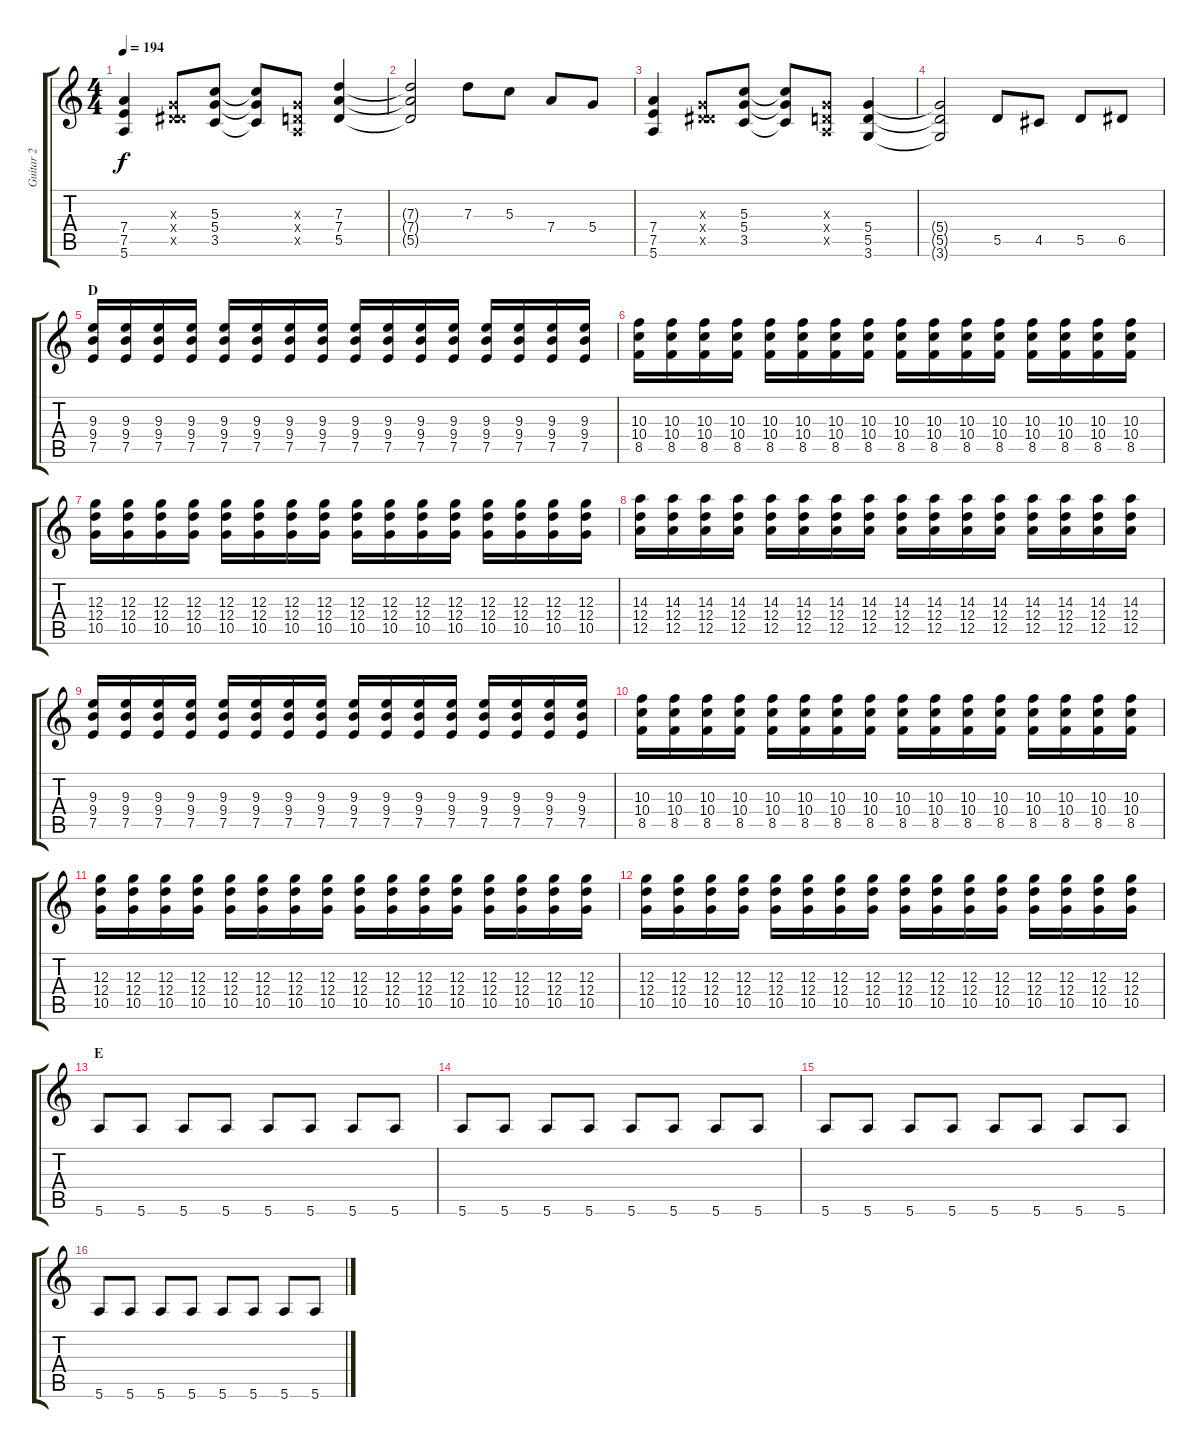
\track ("Guitar 2" "Guitar 2") {instrument distortionguitar}
\staff {score tabs}
\tuning (E4 B3 G3 D3 A2 E2) {hide}
\ts (4 4)
\tempo 194
\clef g2
\ks c
(7.4 7.5 5.6).4{dy f} (0.3{x} 0.4{x} 6.5{x}).8 (5.3 5.4 3.5).8 (5.3{t} 5.4{t} 3.5{t}).8 (0.3{x} 0.4{x} 0.5{x}).8 (7.3 7.4 5.5).4 |
(7.3{t} 7.4{t} 5.5{t}).2 7.3.8 5.3.8 7.4.8 5.4.8 |
(7.4 7.5 5.6).4 (0.3{x} 0.4{x} 6.5{x}).8 (5.3 5.4 3.5).8 (5.3{t} 5.4{t} 3.5{t}).8 (0.3{x} 0.4{x} 0.5{x}).8 (5.4 5.5 3.6).4 |
(5.4{t} 5.5{t} 3.6{t}).2 5.5.8 4.5.8 5.5.8 6.5.8 |
\section ("" "D")
(9.3 9.4 7.5).16 (9.3 9.4 7.5).16 (9.3 9.4 7.5).16 (9.3 9.4 7.5).16 (9.3 9.4 7.5).16 (9.3 9.4 7.5).16 (9.3 9.4 7.5).16 (9.3 9.4 7.5).16 (9.3 9.4 7.5).16 (9.3 9.4 7.5).16 (9.3 9.4 7.5).16 (9.3 9.4 7.5).16 (9.3 9.4 7.5).16 (9.3 9.4 7.5).16 (9.3 9.4 7.5).16 (9.3 9.4 7.5).16 |
(10.3 10.4 8.5).16 (10.3 10.4 8.5).16 (10.3 10.4 8.5).16 (10.3 10.4 8.5).16 (10.3 10.4 8.5).16 (10.3 10.4 8.5).16 (10.3 10.4 8.5).16 (10.3 10.4 8.5).16 (10.3 10.4 8.5).16 (10.3 10.4 8.5).16 (10.3 10.4 8.5).16 (10.3 10.4 8.5).16 (10.3 10.4 8.5).16 (10.3 10.4 8.5).16 (10.3 10.4 8.5).16 (10.3 10.4 8.5).16 |
(12.3 12.4 10.5).16 (12.3 12.4 10.5).16 (12.3 12.4 10.5).16 (12.3 12.4 10.5).16 (12.3 12.4 10.5).16 (12.3 12.4 10.5).16 (12.3 12.4 10.5).16 (12.3 12.4 10.5).16 (12.3 12.4 10.5).16 (12.3 12.4 10.5).16 (12.3 12.4 10.5).16 (12.3 12.4 10.5).16 (12.3 12.4 10.5).16 (12.3 12.4 10.5).16 (12.3 12.4 10.5).16 (12.3 12.4 10.5).16 |
(14.3 12.4 12.5).16 (14.3 12.4 12.5).16 (14.3 12.4 12.5).16 (14.3 12.4 12.5).16 (14.3 12.4 12.5).16 (14.3 12.4 12.5).16 (14.3 12.4 12.5).16 (14.3 12.4 12.5).16 (14.3 12.4 12.5).16 (14.3 12.4 12.5).16 (14.3 12.4 12.5).16 (14.3 12.4 12.5).16 (14.3 12.4 12.5).16 (14.3 12.4 12.5).16 (14.3 12.4 12.5).16 (14.3 12.4 12.5).16 |
(9.3 9.4 7.5).16 (9.3 9.4 7.5).16 (9.3 9.4 7.5).16 (9.3 9.4 7.5).16 (9.3 9.4 7.5).16 (9.3 9.4 7.5).16 (9.3 9.4 7.5).16 (9.3 9.4 7.5).16 (9.3 9.4 7.5).16 (9.3 9.4 7.5).16 (9.3 9.4 7.5).16 (9.3 9.4 7.5).16 (9.3 9.4 7.5).16 (9.3 9.4 7.5).16 (9.3 9.4 7.5).16 (9.3 9.4 7.5).16 |
(10.3 10.4 8.5).16 (10.3 10.4 8.5).16 (10.3 10.4 8.5).16 (10.3 10.4 8.5).16 (10.3 10.4 8.5).16 (10.3 10.4 8.5).16 (10.3 10.4 8.5).16 (10.3 10.4 8.5).16 (10.3 10.4 8.5).16 (10.3 10.4 8.5).16 (10.3 10.4 8.5).16 (10.3 10.4 8.5).16 (10.3 10.4 8.5).16 (10.3 10.4 8.5).16 (10.3 10.4 8.5).16 (10.3 10.4 8.5).16 |
(12.3 12.4 10.5).16 (12.3 12.4 10.5).16 (12.3 12.4 10.5).16 (12.3 12.4 10.5).16 (12.3 12.4 10.5).16 (12.3 12.4 10.5).16 (12.3 12.4 10.5).16 (12.3 12.4 10.5).16 (12.3 12.4 10.5).16 (12.3 12.4 10.5).16 (12.3 12.4 10.5).16 (12.3 12.4 10.5).16 (12.3 12.4 10.5).16 (12.3 12.4 10.5).16 (12.3 12.4 10.5).16 (12.3 12.4 10.5).16 |
(12.3 12.4 10.5).16 (12.3 12.4 10.5).16 (12.3 12.4 10.5).16 (12.3 12.4 10.5).16 (12.3 12.4 10.5).16 (12.3 12.4 10.5).16 (12.3 12.4 10.5).16 (12.3 12.4 10.5).16 (12.3 12.4 10.5).16 (12.3 12.4 10.5).16 (12.3 12.4 10.5).16 (12.3 12.4 10.5).16 (12.3 12.4 10.5).16 (12.3 12.4 10.5).16 (12.3 12.4 10.5).16 (12.3 12.4 10.5).16 |
\section ("" "E")
5.6.8 5.6.8 5.6.8 5.6.8 5.6.8 5.6.8 5.6.8 5.6.8 |
5.6.8 5.6.8 5.6.8 5.6.8 5.6.8 5.6.8 5.6.8 5.6.8 |
5.6.8 5.6.8 5.6.8 5.6.8 5.6.8 5.6.8 5.6.8 5.6.8 |
5.6.8 5.6.8 5.6.8 5.6.8 5.6.8 5.6.8 5.6.8 5.6.8
